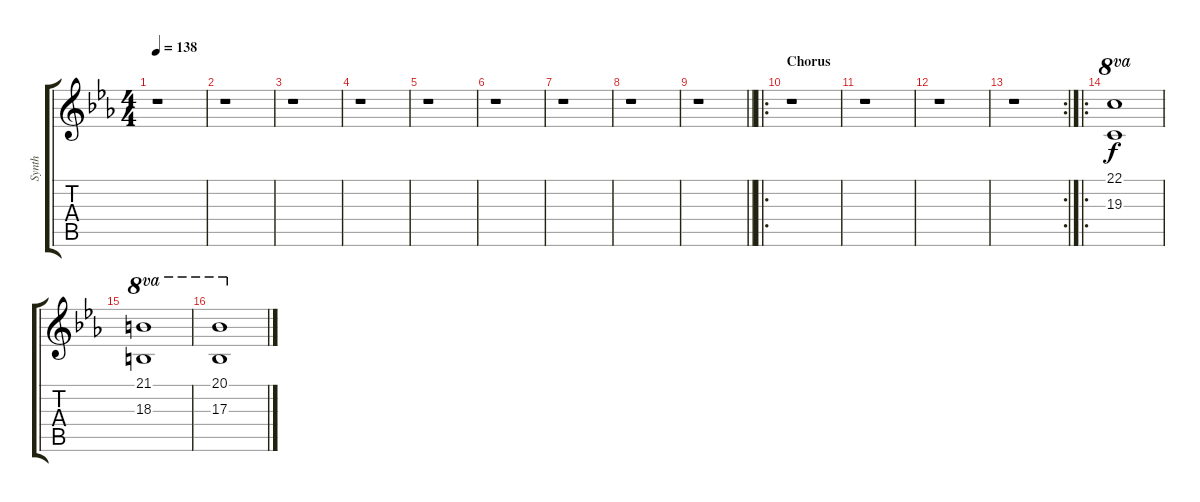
\track ("Synth" "Synth") {instrument synthstrings1}
\staff {score tabs}
\tuning (D4 A3 F3 C3 G2 C2) {hide}
\ts (4 4)
\tempo 138
\clef g2
\ks eb
r.1{dy f} |
r.1 |
r.1 |
r.1 |
r.1 |
r.1 |
r.1 |
r.1 |
\barLineRight lightlight
r.1 |
\ro
\section ("" "Chorus")
r.1 |
r.1 |
r.1 |
\rc 2
r.1 |
\ro
(22.1 19.3).1{ot 8va} |
(21.1 18.3).1{ot 8va} |
(20.1 17.3).1{ot 8va}
